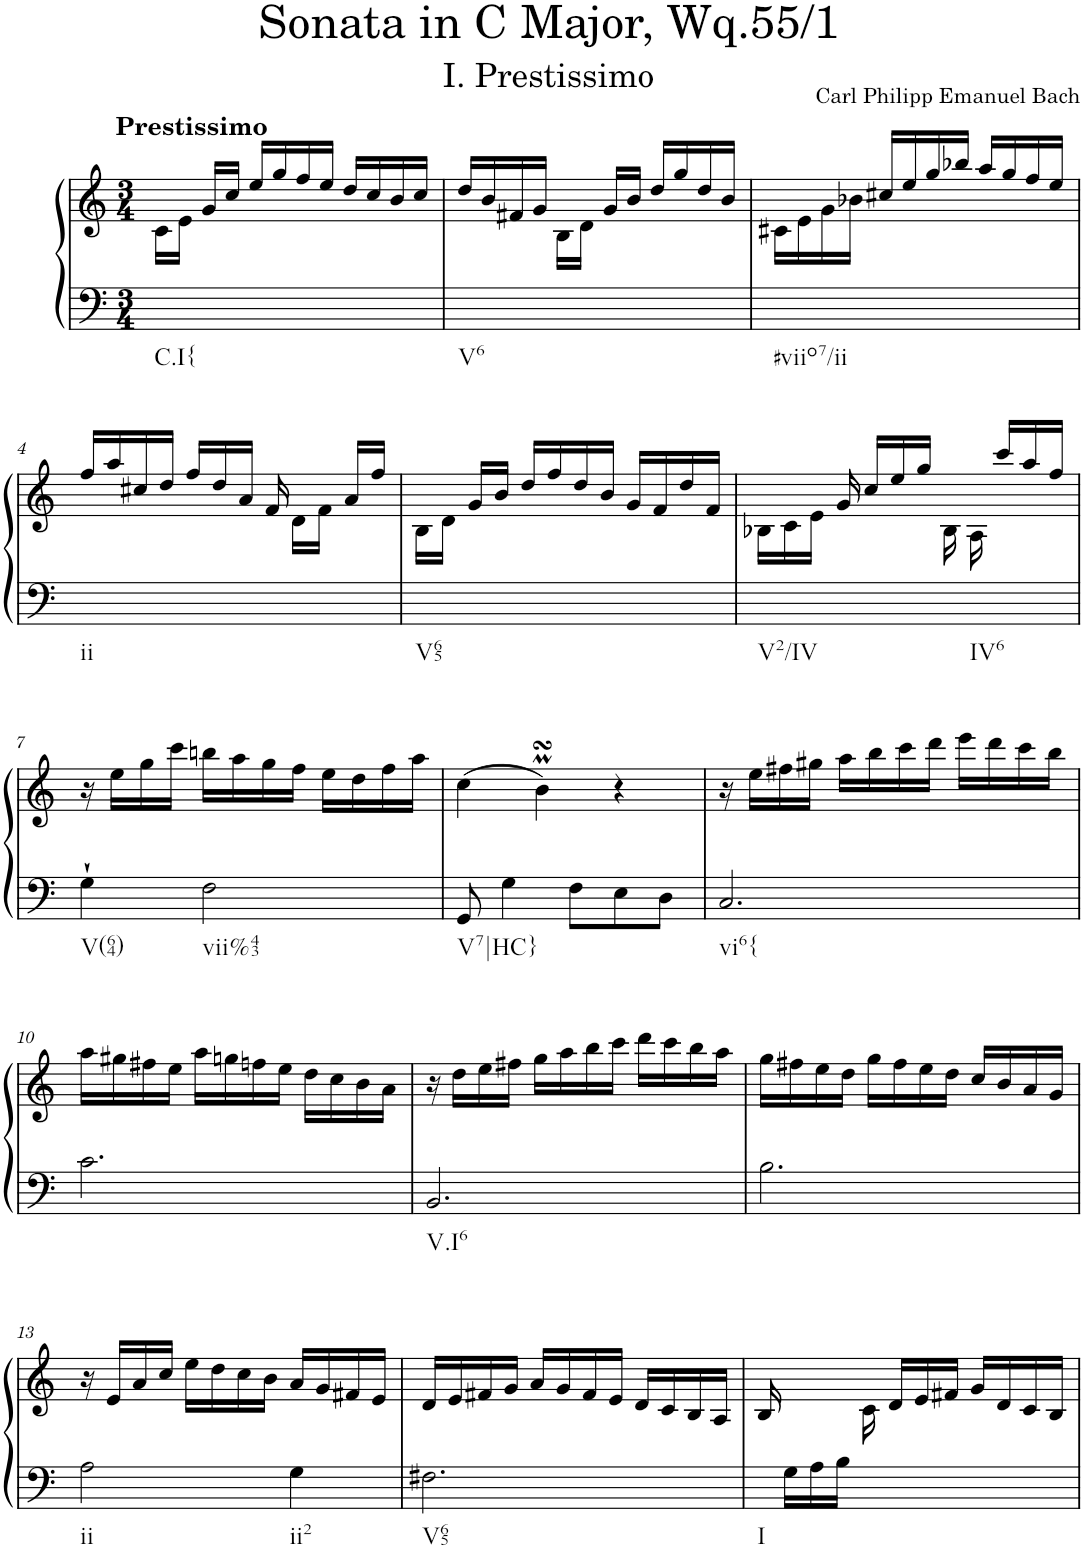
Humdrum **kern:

**kern	**kern
*part1	*part1
*staff2	*staff1
*I"Harpsichord	*
*I'Hch.	*
*clefF4	*clefG2
*k[]	*k[]
*M3/4	*M3/4
=1	=1
!	!LO:TX:a:B:t=Prestissimo
!LO:TX:b:t=C.I{	!
2.ryy	16c\LL
.	16e\JJ
.	16g/LL
.	16cc/JJ
.	16ee/LL
.	16gg/
.	16ff/
.	16ee/JJ
.	16dd/LL
.	16cc/
.	16b/
.	16cc/JJ
=2	=2
!LO:TX:b:t=V6	!
2.ryy	16dd/LL
.	16b/
.	16f#X/
.	16g/JJ
.	16B\LL
.	16d\JJ
.	16g/LL
.	16b/JJ
.	16dd/LL
.	16gg/
.	16dd/
.	16b/JJ
=3	=3
!LO:TX:b:t=#viio7/ii	!
2.ryy	16c#X\LL
.	16e\
.	16g\
.	16b-X\JJ
.	16cc#X/LL
.	16ee/
.	16gg/
.	16bb-X/JJ
.	16aa/LL
.	16gg/
.	16ff/
.	16ee/JJ
!!LO:LB:g=z
=4	=4
!LO:TX:b:t=ii	!
2.ryy	16ff/LL
.	16aa/
.	16cc#X/
.	16dd/JJ
.	16ff/LL
.	16dd/
.	16a/JJ
.	16f/
.	16d\LL
.	16f\JJ
.	16a/LL
.	16ff/JJ
=5	=5
!LO:TX:b:t=V65	!
2.ryy	16B\LL
.	16d\JJ
.	16g/LL
.	16b/JJ
.	16dd/LL
.	16ff/
.	16dd/
.	16b/JJ
.	16g/LL
.	16f/
.	16dd/
.	16f/JJ
=6	=6
!LO:TX:b:t=V2/IV	!
!LO:TX:b:t=IV6	!
2.ryy	16B-X\LL
.	16c\
.	16e\JJ
.	16g/
.	16cc/LL
.	16ee/
.	16gg/JJ
.	16B-\
.	16A\
.	16ccc/LL
.	16aa/
.	16ff/JJ
!!LO:LB:g=z
=7	=7
!LO:TX:b:t=V(64)	!
4G`\	16r
.	16ee\LL
.	16gg\
.	16ccc\JJ
!LO:TX:b:t=vii%43	!
2F\	16bbn\LL
.	16aa\
.	16gg\
.	16ff\JJ
.	16ee\LL
.	16dd\
.	16ff\
.	16aa\JJ
=8	=8
!LO:TX:b:t=V7|HC}	!
8GG/	(>4cc\
4G\	.
.	4bsSsSm\)
8F\L	.
8E\	4r
8D\J	.
=9	=9
!LO:TX:b:t=vi6{	!
2.C/	16r
.	16ee\LL
.	16ff#X\
.	16gg#X\JJ
.	16aa\LL
.	16bb\
.	16ccc\
.	16ddd\JJ
.	16eee\LL
.	16ddd\
.	16ccc\
.	16bb\JJ
!!LO:LB:g=z
=10	=10
2.c\	16aa\LL
.	16gg#X\
.	16ff#X\
.	16ee\JJ
.	16aa\LL
.	16ggn\
.	16ffn\
.	16ee\JJ
.	16dd\LL
.	16cc\
.	16b\
.	16a\JJ
=11	=11
!LO:TX:b:t=V.I6	!
2.BB/	16r
.	16dd\LL
.	16ee\
.	16ff#X\JJ
.	16gg\LL
.	16aa\
.	16bb\
.	16ccc\JJ
.	16ddd\LL
.	16ccc\
.	16bb\
.	16aa\JJ
=12	=12
2.B\	16gg\LL
.	16ff#X\
.	16ee\
.	16dd\JJ
.	16gg\LL
.	16ff#\
.	16ee\
.	16dd\JJ
.	16cc/LL
.	16b/
.	16a/
.	16g/JJ
!!LO:LB:g=z
=13	=13
!LO:TX:b:t=ii	!
2A\	16r
.	16e/LL
.	16a/
.	16cc/JJ
.	16ee\LL
.	16dd\
.	16cc\
.	16b\JJ
!LO:TX:b:t=ii2	!
4G\	16a/LL
.	16g/
.	16f#X/
.	16e/JJ
=14	=14
!LO:TX:b:t=V65	!
2.F#X\	16d/LL
.	16e/
.	16f#X/
.	16g/JJ
.	16a/LL
.	16g/
.	16f#/
.	16e/JJ
.	16d/LL
.	16c/
.	16B/
.	16A/JJ
=15	=15
*^	*
!LO:TX:b:t=I	!	!
16ryy	2.ryy	16B/
16G\LL	.	8.ryy
16A\	.	.
16B\JJ	.	.
2ryy	.	16c\
.	.	16d/LL
.	.	16e/
.	.	16f#X/JJ
.	.	16g/LL
.	.	16d/
.	.	16c/
.	.	16B/JJ
*v	*v	*
=	=
*-	*-
